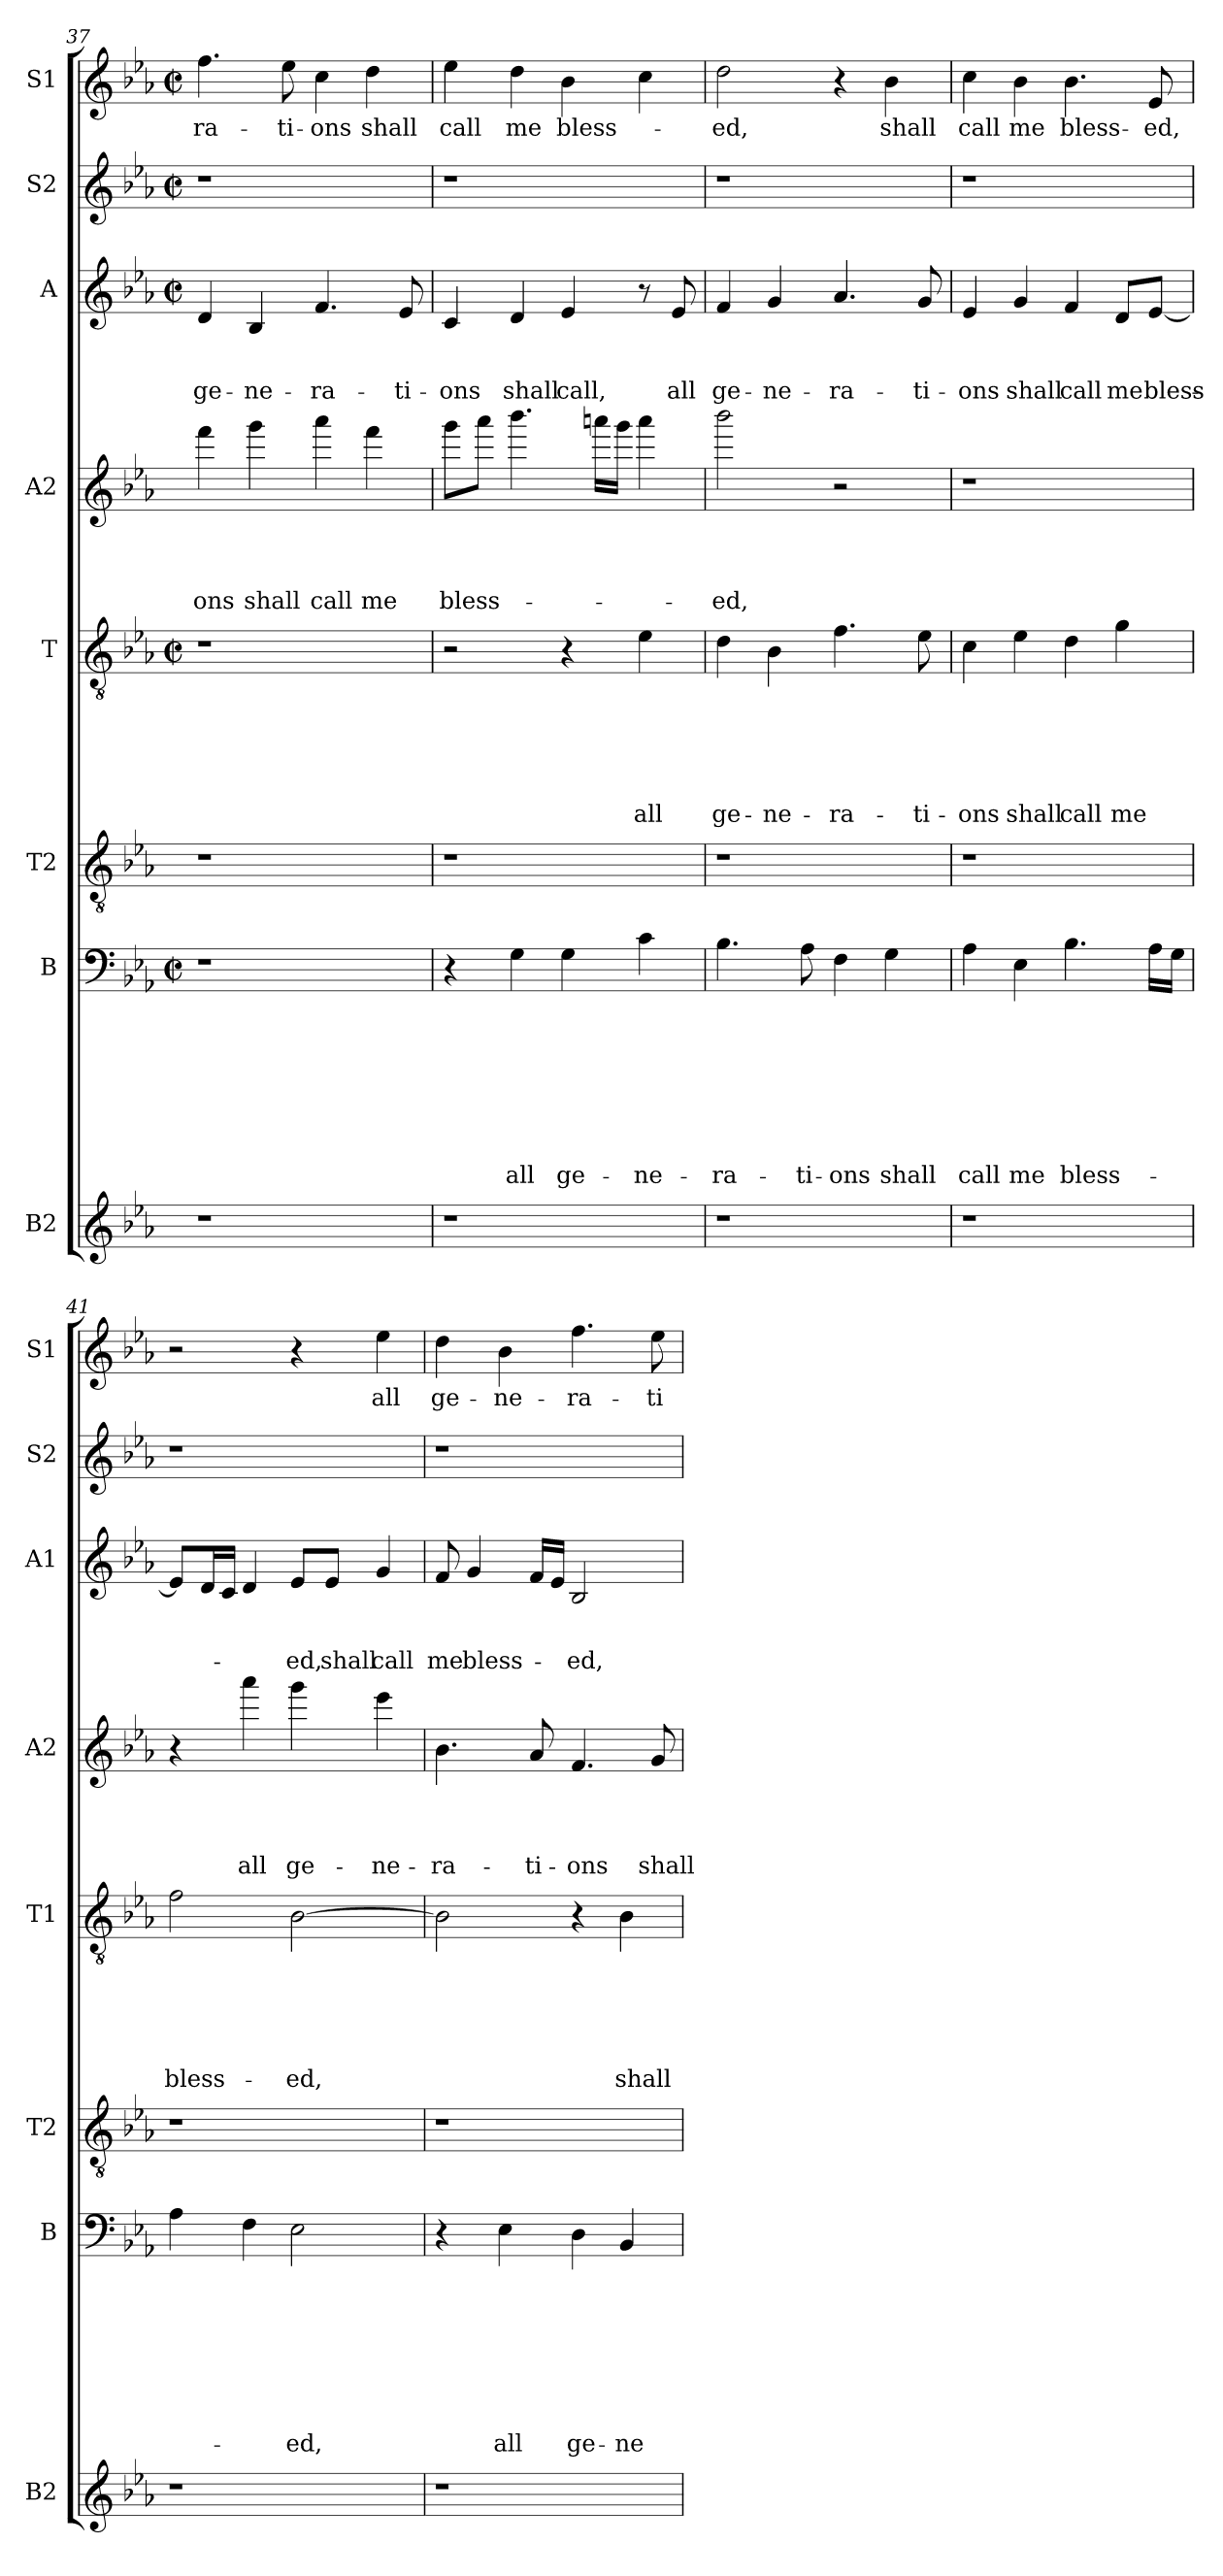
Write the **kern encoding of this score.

**kern	**kern	**text	**text	**text	**text	**text	**text	**text	**text	**kern	**kern	**text	**text	**text	**text	**text	**text	**kern	**text	**text	**text	**text	**kern	**text	**text	**text	**kern	**kern	**text
*part8	*part7	*part7	*part7	*part7	*part7	*part7	*part7	*part7	*part7	*part6	*part5	*part5	*part5	*part5	*part5	*part5	*part5	*part4	*part4	*part4	*part4	*part4	*part3	*part3	*part3	*part3	*part2	*part1	*part1
*staff8	*staff7	*staff7	*staff7	*staff7	*staff7	*staff7	*staff7	*staff7	*staff7	*staff6	*staff5	*staff5	*staff5	*staff5	*staff5	*staff5	*staff5	*staff4	*staff4	*staff4	*staff4	*staff4	*staff3	*staff3	*staff3	*staff3	*staff2	*staff1	*staff1
*I"B2	*I"B	*	*	*	*	*	*	*	*	*I"T2	*I"T	*	*	*	*	*	*	*I"A2	*	*	*	*	*I"A	*	*	*	*I"S2	*I"S1	*
*I'B2	*I'B	*	*	*	*	*	*	*	*	*I'T2	*I'T1	*	*	*	*	*	*	*I'A2	*	*	*	*	*I'A1	*	*	*	*I'S2	*I'S1	*
!!LO:LB:g=z
*clefG2	*clefF4	*	*	*	*	*	*	*	*	*clefGv2	*clefGv2	*	*	*	*	*	*	*clefG2	*	*	*	*	*clefG2	*	*	*	*clefG2	*clefG2	*
*k[b-e-a-]	*k[b-e-a-]	*	*	*	*	*	*	*	*	*k[b-e-a-]	*k[b-e-a-]	*	*	*	*	*	*	*k[b-e-a-]	*	*	*	*	*k[b-e-a-]	*	*	*	*k[b-e-a-]	*k[b-e-a-]	*
*E-:	*E-:	*	*	*	*	*	*	*	*	*E-:	*E-:	*	*	*	*	*	*	*E-:	*	*	*	*	*E-:	*	*	*	*E-:	*E-:	*
*	*M2/2	*	*	*	*	*	*	*	*	*	*M2/2	*	*	*	*	*	*	*	*	*	*	*	*M2/2	*	*	*	*M2/2	*M2/2	*
*	*met(c|)	*	*	*	*	*	*	*	*	*	*met(c|)	*	*	*	*	*	*	*	*	*	*	*	*met(c|)	*	*	*	*met(c|)	*met(c|)	*
=37	=37	=37	=37	=37	=37	=37	=37	=37	=37	=37	=37	=37	=37	=37	=37	=37	=37	=37	=37	=37	=37	=37	=37	=37	=37	=37	=37	=37	=37
!	!	!	!	!	!	!	!	!	!	!	!	!	!	!	!	!	!	!	!	!	!	!LO:LY:b	!	!	!	!LO:LY:b	!	!	!LO:LY:b
1r	1r	.	.	.	.	.	.	.	.	1r	1r	.	.	.	.	.	.	4fff\	.	.	.	-ons	4d/	.	.	ge-	1r	4.ff\	-ra-
!	!	!	!	!	!	!	!	!	!	!	!	!	!	!	!	!	!	!	!	!	!	!LO:LY:b	!	!	!	!LO:LY:b	!	!	!
.	.	.	.	.	.	.	.	.	.	.	.	.	.	.	.	.	.	4ggg\	.	.	.	shall	4B-/	.	.	-ne-	.	.	.
!	!	!	!	!	!	!	!	!	!	!	!	!	!	!	!	!	!	!	!	!	!	!	!	!	!	!	!	!	!LO:LY:b
.	.	.	.	.	.	.	.	.	.	.	.	.	.	.	.	.	.	.	.	.	.	.	.	.	.	.	.	8ee-\	-ti-
!	!	!	!	!	!	!	!	!	!	!	!	!	!	!	!	!	!	!	!	!	!	!LO:LY:b	!	!	!	!LO:LY:b	!	!	!LO:LY:b
.	.	.	.	.	.	.	.	.	.	.	.	.	.	.	.	.	.	4aaa-\	.	.	.	call	4.f/	.	.	-ra-	.	4cc\	-ons
!	!	!	!	!	!	!	!	!	!	!	!	!	!	!	!	!	!	!	!	!	!	!LO:LY:b	!	!	!	!	!	!	!LO:LY:b
.	.	.	.	.	.	.	.	.	.	.	.	.	.	.	.	.	.	4fff\	.	.	.	me	.	.	.	.	.	4dd\	shall
!	!	!	!	!	!	!	!	!	!	!	!	!	!	!	!	!	!	!	!	!	!	!	!	!	!	!LO:LY:b	!	!	!
.	.	.	.	.	.	.	.	.	.	.	.	.	.	.	.	.	.	.	.	.	.	.	8e-/	.	.	-ti-	.	.	.
=38	=38	=38	=38	=38	=38	=38	=38	=38	=38	=38	=38	=38	=38	=38	=38	=38	=38	=38	=38	=38	=38	=38	=38	=38	=38	=38	=38	=38	=38
!	!	!	!	!	!	!	!	!	!	!	!	!	!	!	!	!	!	!	!	!	!	!LO:LY:b	!	!	!	!LO:LY:b	!	!	!LO:LY:b
1r	4r	.	.	.	.	.	.	.	.	1r	2r	.	.	.	.	.	.	8ggg\L	.	.	.	bless-	4c/	.	.	-ons	1r	4ee-\	call
.	.	.	.	.	.	.	.	.	.	.	.	.	.	.	.	.	.	8aaa-\J	.	.	.	.	.	.	.	.	.	.	.
!	!	!	!	!	!	!	!	!	!LO:LY:b	!	!	!	!	!	!	!	!	!	!	!	!	!	!	!	!	!LO:LY:b	!	!	!LO:LY:b
.	4G\	.	.	.	.	.	.	.	all	.	.	.	.	.	.	.	.	4.bbb-\	.	.	.	.	4d/	.	.	shall	.	4dd\	me
!	!	!	!	!	!	!	!	!	!LO:LY:b	!	!	!	!	!	!	!	!	!	!	!	!	!	!	!	!	!LO:LY:b	!	!	!LO:LY:b
.	4G\	.	.	.	.	.	.	.	ge-	.	4r	.	.	.	.	.	.	.	.	.	.	.	4e-/	.	.	call,	.	4b-\	bless-
.	.	.	.	.	.	.	.	.	.	.	.	.	.	.	.	.	.	16aaan\LL	.	.	.	.	.	.	.	.	.	.	.
.	.	.	.	.	.	.	.	.	.	.	.	.	.	.	.	.	.	16ggg\JJ	.	.	.	.	.	.	.	.	.	.	.
!	!	!	!	!	!	!	!	!	!LO:LY:b	!	!	!	!	!	!	!	!LO:LY:b	!	!	!	!	!	!	!	!	!	!	!	!
.	4c\	.	.	.	.	.	.	.	-ne-	.	4e-\	.	.	.	.	.	all	4aaa\	.	.	.	.	8r	.	.	.	.	4cc\	.
!	!	!	!	!	!	!	!	!	!	!	!	!	!	!	!	!	!	!	!	!	!	!	!	!	!	!LO:LY:b	!	!	!
.	.	.	.	.	.	.	.	.	.	.	.	.	.	.	.	.	.	.	.	.	.	.	8e-/	.	.	all	.	.	.
=39	=39	=39	=39	=39	=39	=39	=39	=39	=39	=39	=39	=39	=39	=39	=39	=39	=39	=39	=39	=39	=39	=39	=39	=39	=39	=39	=39	=39	=39
!	!	!	!	!	!	!	!	!	!LO:LY:b	!	!	!	!	!	!	!	!LO:LY:b	!	!	!	!	!LO:LY:b	!	!	!	!LO:LY:b	!	!	!LO:LY:b
1r	4.B-\	.	.	.	.	.	.	.	-ra-	1r	4d\	.	.	.	.	.	ge-	2bbb-\	.	.	.	-ed,	4f/	.	.	ge-	1r	2dd\	-ed,
!	!	!	!	!	!	!	!	!	!	!	!	!	!	!	!	!	!LO:LY:b:rj	!	!	!	!	!	!	!	!	!LO:LY:b:rj	!	!	!
.	.	.	.	.	.	.	.	.	.	.	4B-\	.	.	.	.	.	-ne-	.	.	.	.	.	4g/	.	.	-ne-	.	.	.
!	!	!	!	!	!	!	!	!	!LO:LY:b	!	!	!	!	!	!	!	!	!	!	!	!	!	!	!	!	!	!	!	!
.	8A-\	.	.	.	.	.	.	.	-ti-	.	.	.	.	.	.	.	.	.	.	.	.	.	.	.	.	.	.	.	.
!	!	!	!	!	!	!	!	!	!LO:LY:b	!	!	!	!	!	!	!	!LO:LY:b	!	!	!	!	!	!	!	!	!LO:LY:b	!	!	!
.	4F\	.	.	.	.	.	.	.	-ons	.	4.f\	.	.	.	.	.	-ra-	2r	.	.	.	.	4.a-/	.	.	-ra-	.	4r	.
!	!	!	!	!	!	!	!	!	!LO:LY:b	!	!	!	!	!	!	!	!	!	!	!	!	!	!	!	!	!	!	!	!LO:LY:b
.	4G\	.	.	.	.	.	.	.	shall	.	.	.	.	.	.	.	.	.	.	.	.	.	.	.	.	.	.	4b-\	shall
!	!	!	!	!	!	!	!	!	!	!	!	!	!	!	!	!	!LO:LY:b	!	!	!	!	!	!	!	!	!LO:LY:b	!	!	!
.	.	.	.	.	.	.	.	.	.	.	8e-\	.	.	.	.	.	-ti-	.	.	.	.	.	8g/	.	.	-ti-	.	.	.
=40	=40	=40	=40	=40	=40	=40	=40	=40	=40	=40	=40	=40	=40	=40	=40	=40	=40	=40	=40	=40	=40	=40	=40	=40	=40	=40	=40	=40	=40
!	!	!	!	!	!	!	!	!	!LO:LY:b	!	!	!	!	!	!	!	!LO:LY:b	!	!	!	!	!	!	!	!	!LO:LY:b	!	!	!LO:LY:b
1r	4A-\	.	.	.	.	.	.	.	call	1r	4c\	.	.	.	.	.	-ons	1r	.	.	.	.	4e-/	.	.	-ons	1r	4cc\	call
!	!	!	!	!	!	!	!	!	!LO:LY:b	!	!	!	!	!	!	!	!LO:LY:b	!	!	!	!	!	!	!	!	!LO:LY:b	!	!	!LO:LY:b
.	4E-\	.	.	.	.	.	.	.	me	.	4e-\	.	.	.	.	.	shall	.	.	.	.	.	4g/	.	.	shall	.	4b-\	me
!	!	!	!	!	!	!	!	!	!LO:LY:b	!	!	!	!	!	!	!	!LO:LY:b	!	!	!	!	!	!	!	!	!LO:LY:b	!	!	!LO:LY:b
.	4.B-\	.	.	.	.	.	.	.	bless-	.	4d\	.	.	.	.	.	call	.	.	.	.	.	4f/	.	.	call	.	4.b-\	bless-
!	!	!	!	!	!	!	!	!	!	!	!	!	!	!	!	!	!LO:LY:b	!	!	!	!	!	!	!	!	!LO:LY:b	!	!	!
.	.	.	.	.	.	.	.	.	.	.	4g\	.	.	.	.	.	me	.	.	.	.	.	8d/L	.	.	me	.	.	.
!	!	!	!	!	!	!	!	!	!	!	!	!	!	!	!	!	!	!	!	!	!	!	!	!	!	!LO:LY:b	!	!	!LO:LY:b
.	16A-\LL	.	.	.	.	.	.	.	.	.	.	.	.	.	.	.	.	.	.	.	.	.	[<8e-/J	.	.	bless-	.	8e-/	-ed,
.	16G\JJ	.	.	.	.	.	.	.	.	.	.	.	.	.	.	.	.	.	.	.	.	.	.	.	.	.	.	.	.
=41	=41	=41	=41	=41	=41	=41	=41	=41	=41	=41	=41	=41	=41	=41	=41	=41	=41	=41	=41	=41	=41	=41	=41	=41	=41	=41	=41	=41	=41
!	!	!	!	!	!	!	!	!	!	!	!	!	!	!	!	!	!LO:LY:b	!	!	!	!	!	!	!	!	!	!	!	!
1r	4A-\	.	.	.	.	.	.	.	.	1r	2f\	.	.	.	.	.	bless-	4r	.	.	.	.	8e-/L]	.	.	.	1r	2r	.
.	.	.	.	.	.	.	.	.	.	.	.	.	.	.	.	.	.	.	.	.	.	.	16d/L	.	.	.	.	.	.
.	.	.	.	.	.	.	.	.	.	.	.	.	.	.	.	.	.	.	.	.	.	.	16c/JJ	.	.	.	.	.	.
!	!	!	!	!	!	!	!	!	!	!	!	!	!	!	!	!	!	!	!	!	!	!LO:LY:b	!	!	!	!	!	!	!
.	4F\	.	.	.	.	.	.	.	.	.	.	.	.	.	.	.	.	4aaa-\	.	.	.	all	4d/	.	.	.	.	.	.
!	!	!	!	!	!	!	!	!	!LO:LY:b	!	!	!	!	!	!	!	!LO:LY:b	!	!	!	!	!LO:LY:b	!	!	!	!LO:LY:b	!	!	!
.	2E-\	.	.	.	.	.	.	.	-ed,	.	[>2B-\	.	.	.	.	.	-ed,	4ggg\	.	.	.	ge-	8e-/L	.	.	-ed,	.	4r	.
!	!	!	!	!	!	!	!	!	!	!	!	!	!	!	!	!	!	!	!	!	!	!	!	!	!	!LO:LY:b	!	!	!
.	.	.	.	.	.	.	.	.	.	.	.	.	.	.	.	.	.	.	.	.	.	.	8e-/J	.	.	shall	.	.	.
!	!	!	!	!	!	!	!	!	!	!	!	!	!	!	!	!	!	!	!	!	!	!LO:LY:b	!	!	!	!LO:LY:b	!	!	!LO:LY:b
.	.	.	.	.	.	.	.	.	.	.	.	.	.	.	.	.	.	4eee-\	.	.	.	-ne-	4g/	.	.	call	.	4ee-\	all
!!LO:PB:g=z
=42	=42	=42	=42	=42	=42	=42	=42	=42	=42	=42	=42	=42	=42	=42	=42	=42	=42	=42	=42	=42	=42	=42	=42	=42	=42	=42	=42	=42	=42
!	!	!	!	!	!	!	!	!	!	!	!	!	!	!	!	!	!	!	!	!	!	!LO:LY:b	!	!	!	!LO:LY:b	!	!	!LO:LY:b
1r	4r	.	.	.	.	.	.	.	.	1r	2B-\]	.	.	.	.	.	.	4.b-\	.	.	.	-ra-	8f/	.	.	me	1r	4dd\	ge-
!	!	!	!	!	!	!	!	!	!	!	!	!	!	!	!	!	!	!	!	!	!	!	!	!	!	!LO:LY:b	!	!	!
.	.	.	.	.	.	.	.	.	.	.	.	.	.	.	.	.	.	.	.	.	.	.	4g/	.	.	bless-	.	.	.
!	!	!	!	!	!	!	!	!	!LO:LY:b	!	!	!	!	!	!	!	!	!	!	!	!	!	!	!	!	!	!	!	!LO:LY:b
.	4E-\	.	.	.	.	.	.	.	all	.	.	.	.	.	.	.	.	.	.	.	.	.	.	.	.	.	.	4b-\	-ne-
!	!	!	!	!	!	!	!	!	!	!	!	!	!	!	!	!	!	!	!	!	!	!LO:LY:b	!	!	!	!	!	!	!
.	.	.	.	.	.	.	.	.	.	.	.	.	.	.	.	.	.	8a-/	.	.	.	-ti-	16f/LL	.	.	.	.	.	.
.	.	.	.	.	.	.	.	.	.	.	.	.	.	.	.	.	.	.	.	.	.	.	16e-/JJ	.	.	.	.	.	.
!	!	!	!	!	!	!	!	!	!LO:LY:b	!	!	!	!	!	!	!	!	!	!	!	!	!LO:LY:b	!	!	!	!LO:LY:b	!	!	!LO:LY:b
.	4D\	.	.	.	.	.	.	.	ge-	.	4r	.	.	.	.	.	.	4.f/	.	.	.	-ons	2B-/	.	.	-ed,	.	4.ff\	-ra-
!	!	!	!	!	!	!	!	!	!LO:LY:b	!	!	!	!	!	!	!	!LO:LY:b	!	!	!	!	!	!	!	!	!	!	!	!
.	4BB-/	.	.	.	.	.	.	.	-ne-	.	4B-\	.	.	.	.	.	shall	.	.	.	.	.	.	.	.	.	.	.	.
!	!	!	!	!	!	!	!	!	!	!	!	!	!	!	!	!	!	!	!	!	!	!LO:LY:b	!	!	!	!	!	!	!LO:LY:b
.	.	.	.	.	.	.	.	.	.	.	.	.	.	.	.	.	.	8g/	.	.	.	shall	.	.	.	.	.	8ee-\	-ti-
=	=	=	=	=	=	=	=	=	=	=	=	=	=	=	=	=	=	=	=	=	=	=	=	=	=	=	=	=	=
*-	*-	*-	*-	*-	*-	*-	*-	*-	*-	*-	*-	*-	*-	*-	*-	*-	*-	*-	*-	*-	*-	*-	*-	*-	*-	*-	*-	*-	*-
